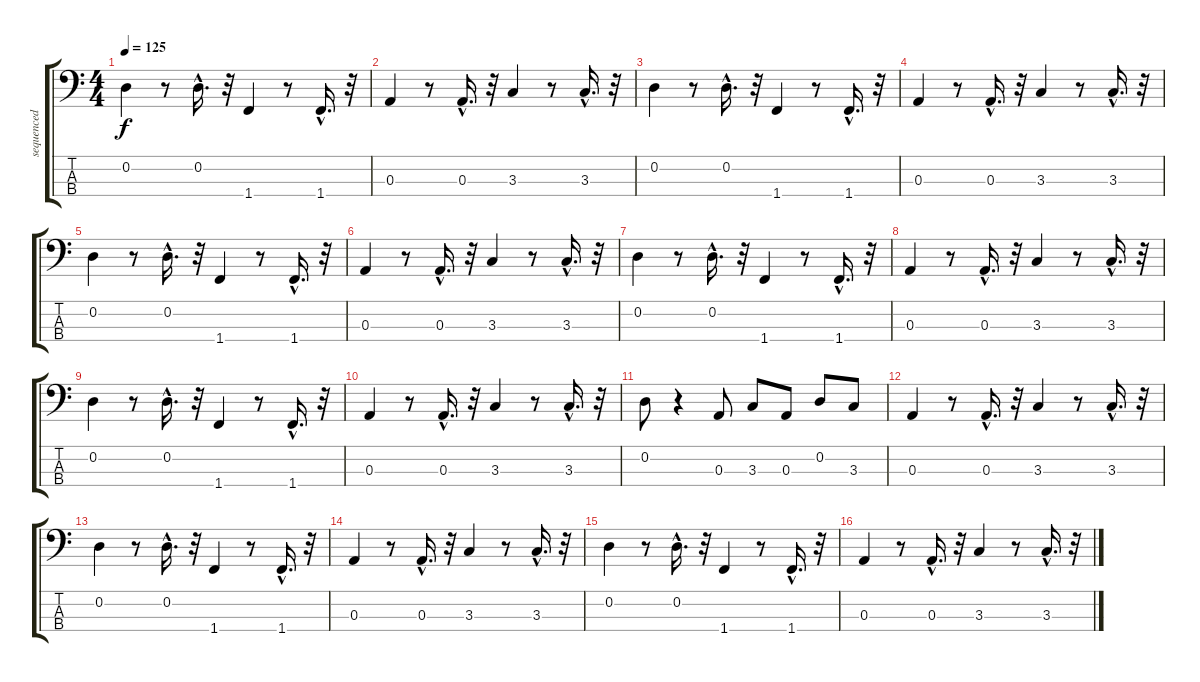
\track ("sequenced by" "sequenced ") {instrument electricbassfinger}
\staff {score tabs}
\tuning (G2 D2 A1 E1) {hide}
\ts (4 4)
\tempo 125
\clef f4
\ks c
0.2.4{dy f} r.8 0.2{hac}.16{d} r.32 1.4.4 r.8 1.4{hac}.16{d} r.32 |
0.3.4 r.8 0.3{hac}.16{d} r.32 3.3.4 r.8 3.3{hac}.16{d} r.32 |
0.2.4 r.8 0.2{hac}.16{d} r.32 1.4.4 r.8 1.4{hac}.16{d} r.32 |
0.3.4 r.8 0.3{hac}.16{d} r.32 3.3.4 r.8 3.3{hac}.16{d} r.32 |
0.2.4 r.8 0.2{hac}.16{d} r.32 1.4.4 r.8 1.4{hac}.16{d} r.32 |
0.3.4 r.8 0.3{hac}.16{d} r.32 3.3.4 r.8 3.3{hac}.16{d} r.32 |
0.2.4 r.8 0.2{hac}.16{d} r.32 1.4.4 r.8 1.4{hac}.16{d} r.32 |
0.3.4 r.8 0.3{hac}.16{d} r.32 3.3.4 r.8 3.3{hac}.16{d} r.32 |
0.2.4 r.8 0.2{hac}.16{d} r.32 1.4.4 r.8 1.4{hac}.16{d} r.32 |
0.3.4 r.8 0.3{hac}.16{d} r.32 3.3.4 r.8 3.3{hac}.16{d} r.32 |
0.2.8 r.4 0.3.8 3.3.8 0.3.8 0.2.8 3.3.8 |
0.3.4 r.8 0.3{hac}.16{d} r.32 3.3.4 r.8 3.3{hac}.16{d} r.32 |
0.2.4 r.8 0.2{hac}.16{d} r.32 1.4.4 r.8 1.4{hac}.16{d} r.32 |
0.3.4 r.8 0.3{hac}.16{d} r.32 3.3.4 r.8 3.3{hac}.16{d} r.32 |
0.2.4 r.8 0.2{hac}.16{d} r.32 1.4.4 r.8 1.4{hac}.16{d} r.32 |
0.3.4 r.8 0.3{hac}.16{d} r.32 3.3.4 r.8 3.3{hac}.16{d} r.32
